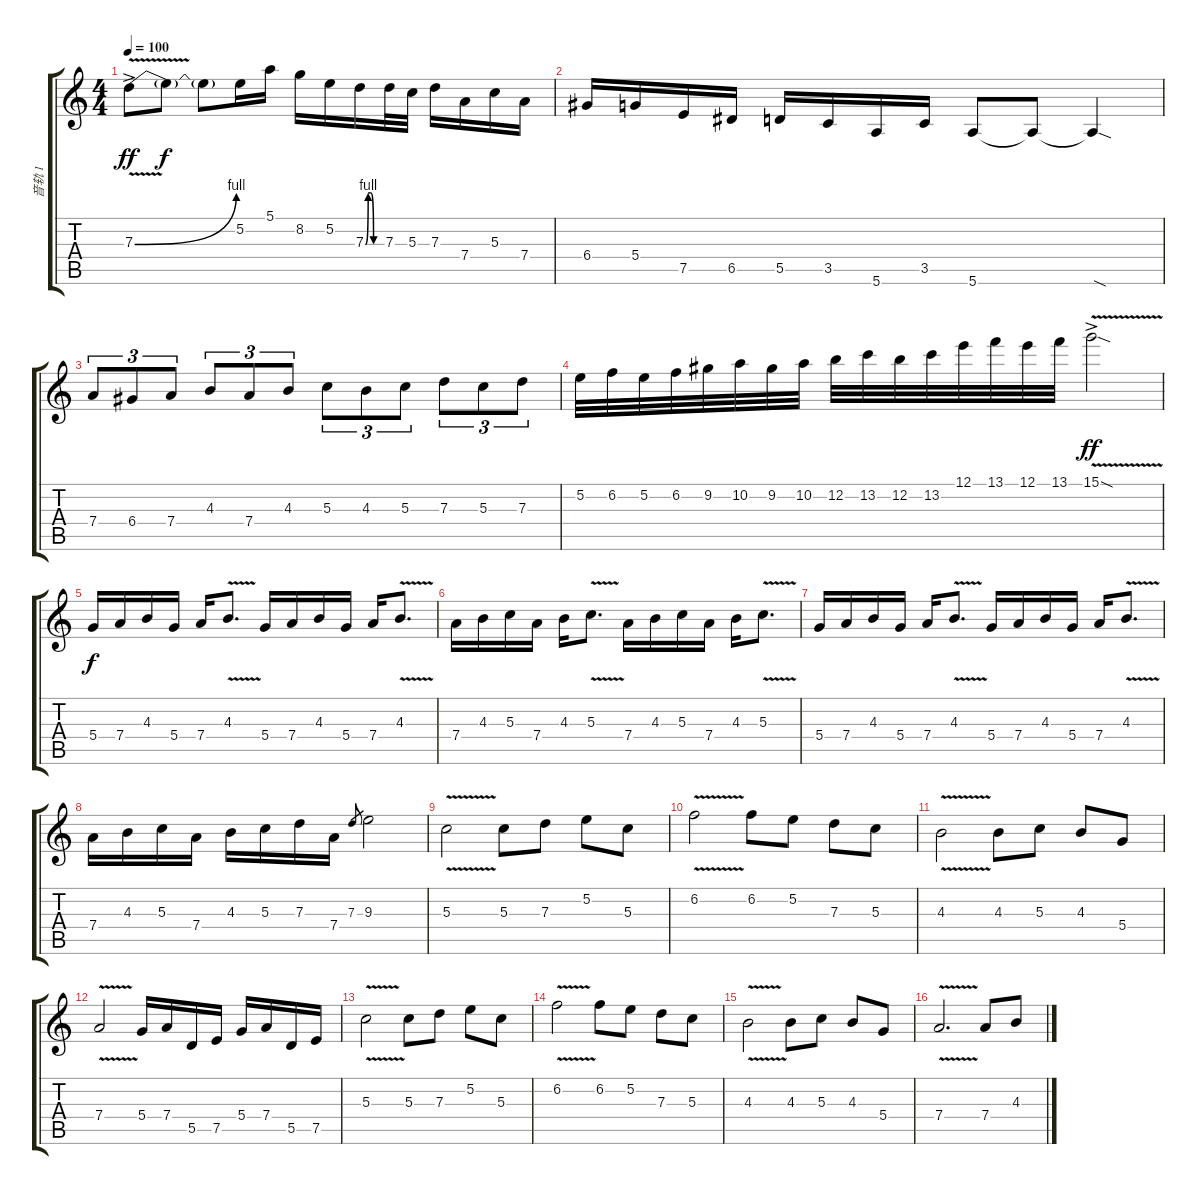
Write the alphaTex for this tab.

\track ("音轨 1" "音轨 1") {instrument overdrivenguitar}
\staff {score tabs}
\tuning (E4 B3 G3 D3 A2 E2) {hide}
\ts (4 4)
\tempo 100
\clef g2
\ks c
7.3{be (bend 0 0 60 4) v ac}.8{dy ff} 7.3{t}.8{dy f} 7.3{t}.8 5.2.16 5.1.16 8.2.16 5.2.16 7.3{be (custom 0 0 10 4 20 4 30 0 60 0)}.16 7.3.32 5.3.32 7.3.16 7.4.16 5.3.16 7.4.16 |
6.4.16 5.4.16 7.5.16 6.5.16 5.5.16 3.5.16 5.6.16 3.5.16 5.6.8 5.6{t}.8 5.6{sod t}.4 |
7.4.8{tu (3 2)} 6.4.8{tu (3 2)} 7.4.8{tu (3 2)} 4.3.8{tu (3 2)} 7.4.8{tu (3 2)} 4.3.8{tu (3 2)} 5.3.8{tu (3 2)} 4.3.8{tu (3 2)} 5.3.8{tu (3 2)} 7.3.8{tu (3 2)} 5.3.8{tu (3 2)} 7.3.8{tu (3 2)} |
5.2.32 6.2.32 5.2.32 6.2.32 9.2.32 10.2.32 9.2.32 10.2.32 12.2.32 13.2.32 12.2.32 13.2.32 12.1.32 13.1.32 12.1.32 13.1.32 15.1{v sod ac}.2{dy ff} |
5.4.16{dy f} 7.4.16 4.3.16 5.4.16 7.4.16 4.3{v}.8{d} 5.4.16 7.4.16 4.3.16 5.4.16 7.4.16 4.3{v}.8{d} |
7.4.16 4.3.16 5.3.16 7.4.16 4.3.16 5.3{v}.8{d} 7.4.16 4.3.16 5.3.16 7.4.16 4.3.16 5.3{v}.8{d} |
5.4.16 7.4.16 4.3.16 5.4.16 7.4.16{txt ""} 4.3{v}.8{d} 5.4.16 7.4.16 4.3.16 5.4.16 7.4.16 4.3{v}.8{d} |
7.4.16 4.3.16 5.3.16 7.4.16 4.3.16 5.3.16 7.3.16 7.4.16 7.3.8{gr} 9.3.2 |
5.3{v}.2 5.3.8 7.3.8 5.2.8 5.3.8 |
6.2{v}.2 6.2.8 5.2.8 7.3.8 5.3.8 |
4.3{v}.2 4.3.8 5.3.8 4.3.8 5.4.8 |
7.4{v}.2 5.4.16 7.4.16 5.5.16 7.5.16 5.4.16 7.4.16 5.5.16 7.5.16 |
5.3{v}.2 5.3.8 7.3.8 5.2.8 5.3.8 |
6.2{v}.2 6.2.8 5.2.8 7.3.8 5.3.8 |
4.3{v}.2 4.3.8 5.3.8 4.3.8 5.4.8 |
7.4{v}.2{d} 7.4.8 4.3.8
